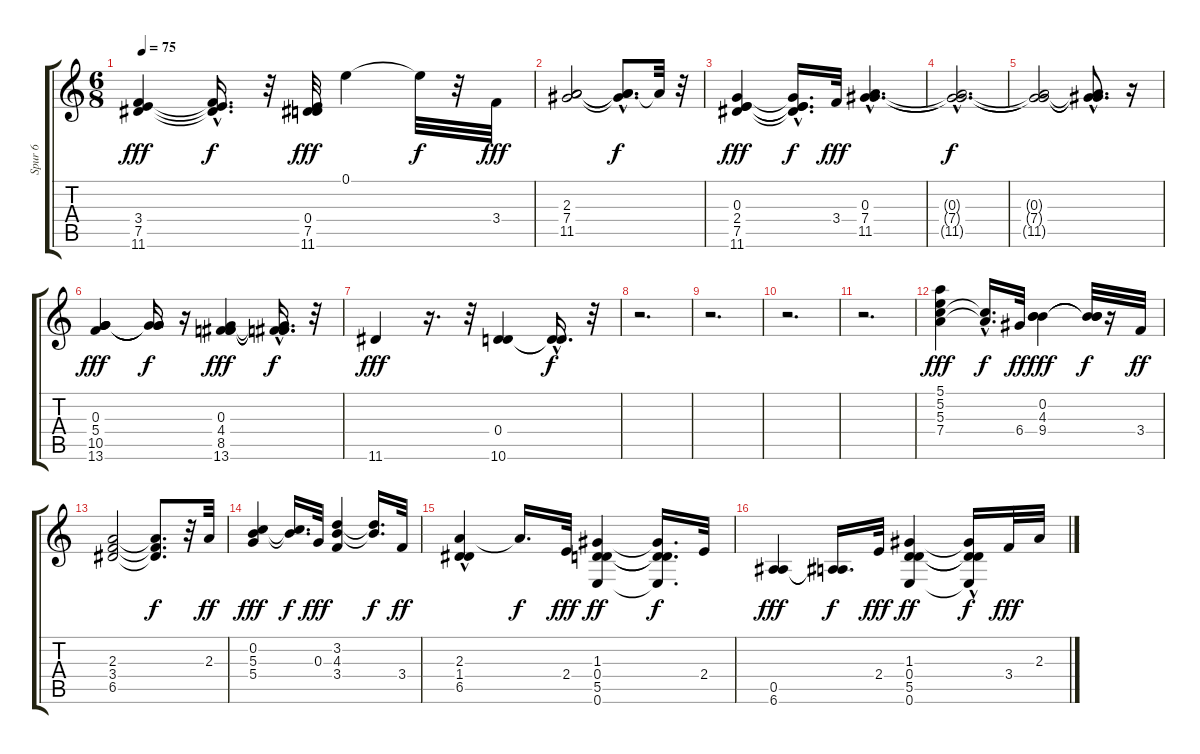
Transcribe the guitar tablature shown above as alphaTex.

\track ("Spur 6" "Spur 6") {instrument acousticguitarnylon}
\staff {score tabs}
\tuning (E4 B3 G3 D3 A2 E2) {hide}
\ts (6 8)
\tempo 75
\clef g2
\ks c
(3.4 7.5 11.6).4{dy fff} (3.4{t} 7.5{hac t} 11.6{t}).16{d dy f} r.32 (0.4 7.5 11.6).32{dy fff} 0.1.4 0.1{t}.32{dy f} r.32 3.4.32{dy fff} |
(2.3 7.4 11.5).2 (2.3{hac t} 7.4{t} 11.5{t}).8{d dy f} 2.3{t}.32 r.32 |
(0.3 2.4 7.5 11.6).4{dy fff} (0.3{t} 2.4{t} 7.5{hac t} 11.6{t}).16{d dy f} 3.4.32{dy fff} (0.3{hac} 7.4{hac} 11.5{hac}).4{d} |
(0.3{hac t} 7.4{hac t} 11.5{hac t}).2{d dy f} |
(0.3{t} 7.4{t} 11.5{t}).2 (0.3{hac t} 7.4{hac t} 11.5{t}).8{d} r.16 |
(0.3 5.4 10.5 13.6).4{dy fff} (0.3{t} 5.4{t} 10.5{t}).16{dy f} r.16 (0.3 4.4 8.5 13.6).4{dy fff} (0.3{hac t} 4.4{t} 8.5{t} 13.6{t}).16{d dy f} r.32 |
11.6.4{dy fff} r.16{d} r.32 (0.4 10.6).4 (0.4{hac t} 10.6{hac t}).16{d dy f} r.32 |
r.2{d} |
r.2{d} |
r.2{d} |
r.2{d} |
(5.1 5.2 5.3 7.4).4{dy fff} (5.3{t} 7.4{hac t}).16{d dy f} 6.4.32{dy ff} (0.2 4.3 9.4).4{dy fff} (0.2{t} 4.3{t} 9.4{t}).32{dy f} r.16 3.4.32{dy ff} |
(2.3 3.4 6.5).2 (2.3{t} 3.4{t} 6.5{t}).8{d dy f} r.32 2.3.32{dy ff} |
(0.2 5.3 5.4).4{dy fff} (0.2{t} 5.3{t}).16{d dy f} 0.3.32{dy fff} (3.2 4.3 3.4).4 (3.2{t} 4.3{t}).16{d dy f} 3.4.32{dy ff} |
(2.3 1.4 6.5{hac}).4 2.3{t}.16{d dy f} 2.4.32{dy fff} (1.3 0.4 5.5 0.6).4{dy ff} (1.3{t} 0.4{t} 5.5{t} 0.6{t}).16{d dy f} 2.4.32 |
(0.5 6.6).4{dy fff} (0.5{t} 6.6{t}).16{d dy f} 2.4.32{dy fff} (1.3 0.4 5.5 0.6).4{dy ff} (1.3{t} 0.4{t} 5.5{t} 0.6{hac t}).16{dy f} 3.4.32{dy fff} 2.3.32
